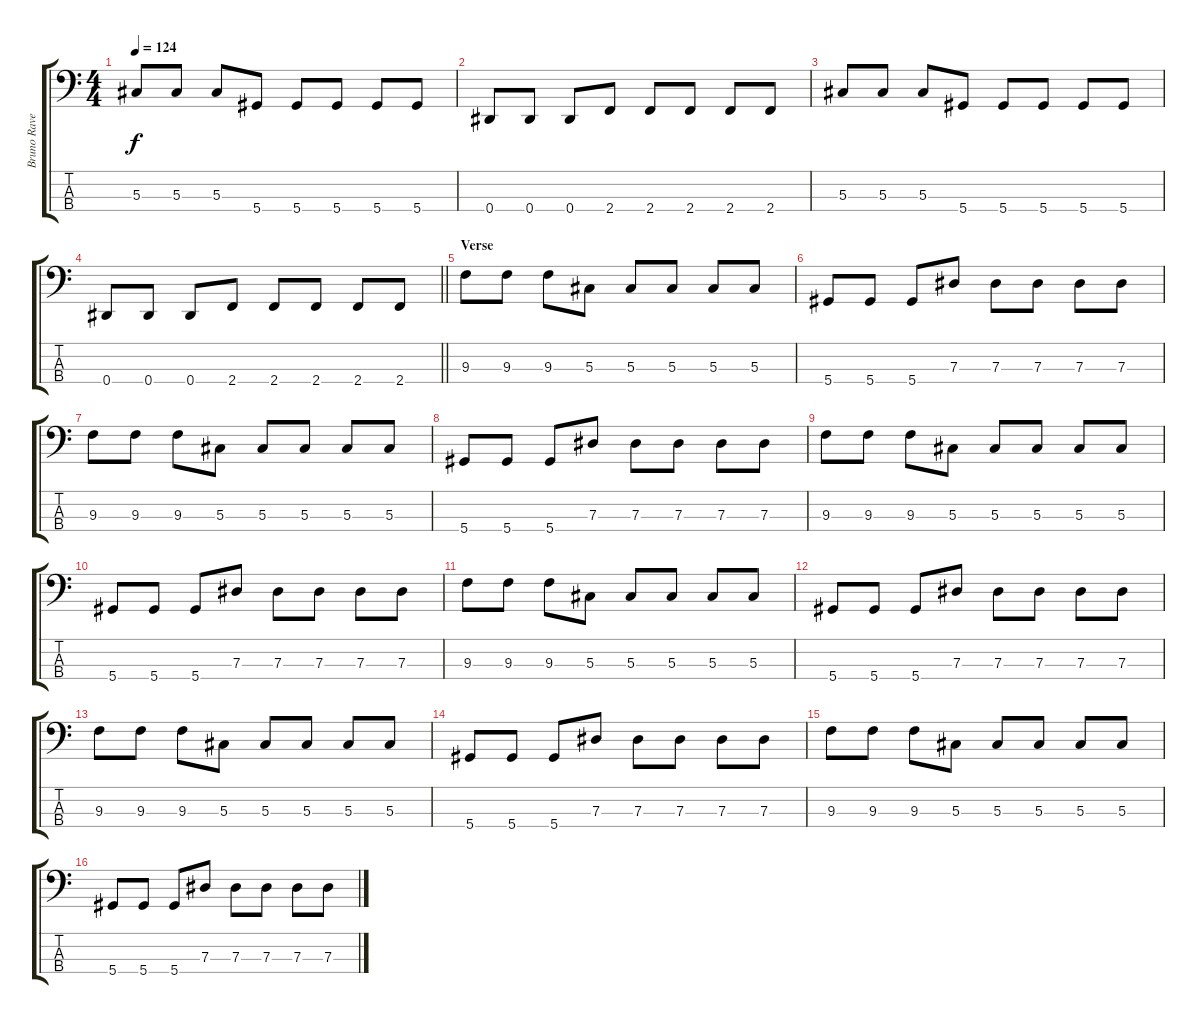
\track ("Bruno Ravel" "Bruno Rave") {instrument electricbassfinger}
\staff {score tabs}
\tuning (Gb2 Db2 Ab1 Eb1) {hide}
\ts (4 4)
\tempo 124
\clef f4
\ks c
5.3.8{dy f} 5.3.8 5.3.8 5.4.8 5.4.8 5.4.8 5.4.8 5.4.8 |
0.4.8 0.4.8 0.4.8 2.4.8 2.4.8 2.4.8 2.4.8 2.4.8 |
5.3.8 5.3.8 5.3.8 5.4.8 5.4.8 5.4.8 5.4.8 5.4.8 |
\barLineRight lightlight
0.4.8 0.4.8 0.4.8 2.4.8 2.4.8 2.4.8 2.4.8 2.4.8 |
\section ("" "Verse")
9.3.8 9.3.8 9.3.8 5.3.8 5.3.8 5.3.8 5.3.8 5.3.8 |
5.4.8 5.4.8 5.4.8 7.3.8 7.3.8 7.3.8 7.3.8 7.3.8 |
9.3.8 9.3.8 9.3.8 5.3.8 5.3.8 5.3.8 5.3.8 5.3.8 |
5.4.8 5.4.8 5.4.8 7.3.8 7.3.8 7.3.8 7.3.8 7.3.8 |
9.3.8 9.3.8 9.3.8 5.3.8 5.3.8 5.3.8 5.3.8 5.3.8 |
5.4.8 5.4.8 5.4.8 7.3.8 7.3.8 7.3.8 7.3.8 7.3.8 |
9.3.8 9.3.8 9.3.8 5.3.8 5.3.8 5.3.8 5.3.8 5.3.8 |
5.4.8 5.4.8 5.4.8 7.3.8 7.3.8 7.3.8 7.3.8 7.3.8 |
9.3.8 9.3.8 9.3.8 5.3.8 5.3.8 5.3.8 5.3.8 5.3.8 |
5.4.8 5.4.8 5.4.8 7.3.8 7.3.8 7.3.8 7.3.8 7.3.8 |
9.3.8 9.3.8 9.3.8 5.3.8 5.3.8 5.3.8 5.3.8 5.3.8 |
5.4.8 5.4.8 5.4.8 7.3.8 7.3.8 7.3.8 7.3.8 7.3.8
